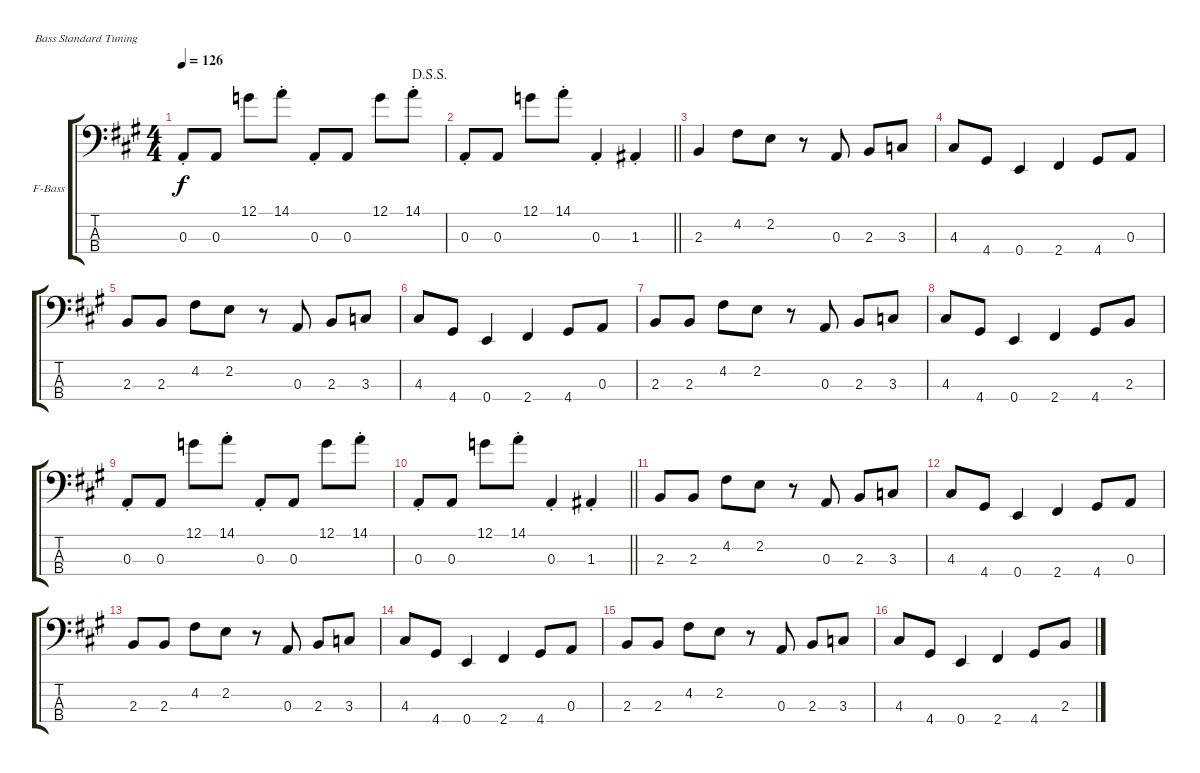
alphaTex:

\bracketExtendMode groupsimilarinstruments
\firstSystemTrackNameOrientation horizontal
\otherSystemsTrackNameOrientation horizontal
\track ("Bass" "F-Bass") {instrument fretlessbass}
\staff {score tabs}
\tuning (G2 D2 A1 E1)
\ts (4 4)
\jump dalsegnosegno
\tempo 126
\clef f4
\ks a
0.3{st}.8{dy f} 0.3.8 12.1.8 14.1{st}.8 0.3{st}.8 0.3.8 12.1.8 14.1{st}.8 |
\barLineRight lightlight
0.3{st}.8 0.3.8 12.1.8 14.1{st}.8 0.3{st}.4 1.3{st}.4 |
2.3.4 4.2.8 2.2.8 r.8 0.3.8 2.3.8 3.3.8 |
4.3.8 4.4.8 0.4.4 2.4.4 4.4.8 0.3.8 |
2.3.8 2.3.8 4.2.8 2.2.8 r.8 0.3.8 2.3.8 3.3.8 |
4.3.8 4.4.8 0.4.4 2.4.4 4.4.8 0.3.8 |
2.3.8 2.3.8 4.2.8 2.2.8 r.8 0.3.8 2.3.8 3.3.8 |
4.3.8 4.4.8 0.4.4 2.4.4 4.4.8 2.3.8 |
0.3{st}.8 0.3.8 12.1.8 14.1{st}.8 0.3{st}.8 0.3.8 12.1.8 14.1{st}.8 |
\barLineRight lightlight
0.3{st}.8 0.3.8 12.1.8 14.1{st}.8 0.3{st}.4 1.3{st}.4 |
2.3.8 2.3.8 4.2.8 2.2.8 r.8 0.3.8 2.3.8 3.3.8 |
4.3.8 4.4.8 0.4.4 2.4.4 4.4.8 0.3.8 |
2.3.8 2.3.8 4.2.8 2.2.8 r.8 0.3.8 2.3.8 3.3.8 |
4.3.8 4.4.8 0.4.4 2.4.4 4.4.8 0.3.8 |
2.3.8 2.3.8 4.2.8 2.2.8 r.8 0.3.8 2.3.8 3.3.8 |
4.3.8 4.4.8 0.4.4 2.4.4 4.4.8 2.3.8
